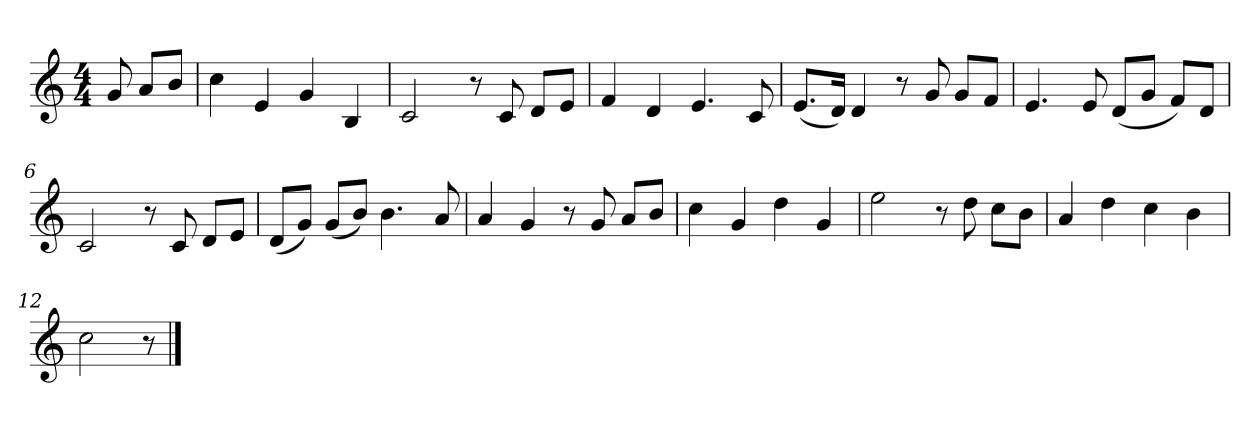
**kern
*part1
*staff1
*k[]
*M4/4
*MM120
=
8g
8aL
8bJ
=1
4cc
4e
4g
4B
=2
2c
8r
8c
8dL
8eJ
=3
4f
4d
4.e
8c
=4
(8.eL
16dJk)
4d
8r
8g
8gL
8fJ
=5
4.e
8e
(8dL
8gJ
8fL)
8dJ
=6
2c
8r
8c
8dL
8eJ
=7
(8dL
8gJ)
(8gL
8bJ)
4.b
8a
=8
4a
4g
8r
8g
8aL
8bJ
=9
4cc
4g
4dd
4g
=10
2ee
8r
8dd
8ccL
8bJ
=11
4a
4dd
4cc
4b
=12
2cc
8r
==
*-
